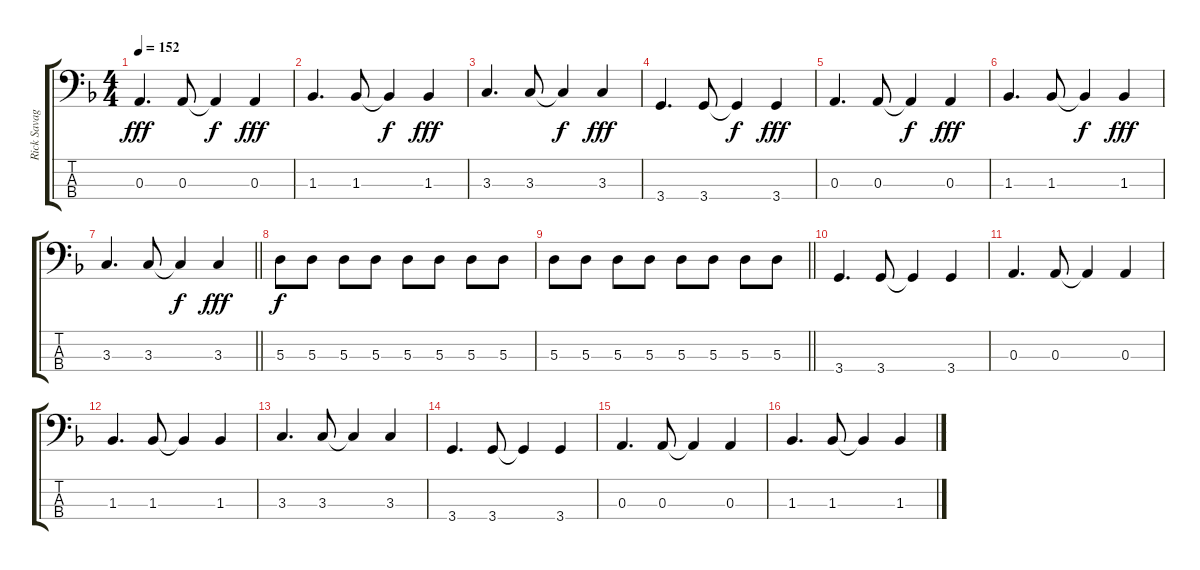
\track ("Rick Savage" "Rick Savag") {instrument electricbassfinger}
\staff {score tabs}
\tuning (G2 D2 A1 E1) {hide}
\ts (4 4)
\tempo 152
\clef f4
\ks dminor
0.3.4{d dy fff} 0.3.8 0.3{t}.4{dy f} 0.3.4{dy fff} |
1.3.4{d} 1.3.8 1.3{t}.4{dy f} 1.3.4{dy fff} |
3.3.4{d} 3.3.8 3.3{t}.4{dy f} 3.3.4{dy fff} |
3.4.4{d} 3.4.8 3.4{t}.4{dy f} 3.4.4{dy fff} |
0.3.4{d} 0.3.8 0.3{t}.4{dy f} 0.3.4{dy fff} |
1.3.4{d} 1.3.8 1.3{t}.4{dy f} 1.3.4{dy fff} |
\barLineRight lightlight
3.3.4{d} 3.3.8 3.3{t}.4{dy f} 3.3.4{dy fff} |
5.3.8{dy f} 5.3.8 5.3.8 5.3.8 5.3.8 5.3.8 5.3.8 5.3.8 |
\barLineRight lightlight
5.3.8 5.3.8 5.3.8 5.3.8 5.3.8 5.3.8 5.3.8 5.3.8 |
3.4.4{d} 3.4.8 3.4{t}.4 3.4.4 |
0.3.4{d} 0.3.8 0.3{t}.4 0.3.4 |
1.3.4{d} 1.3.8 1.3{t}.4 1.3.4 |
3.3.4{d} 3.3.8 3.3{t}.4 3.3.4 |
3.4.4{d} 3.4.8 3.4{t}.4 3.4.4 |
0.3.4{d} 0.3.8 0.3{t}.4 0.3.4 |
1.3.4{d} 1.3.8 1.3{t}.4 1.3.4
